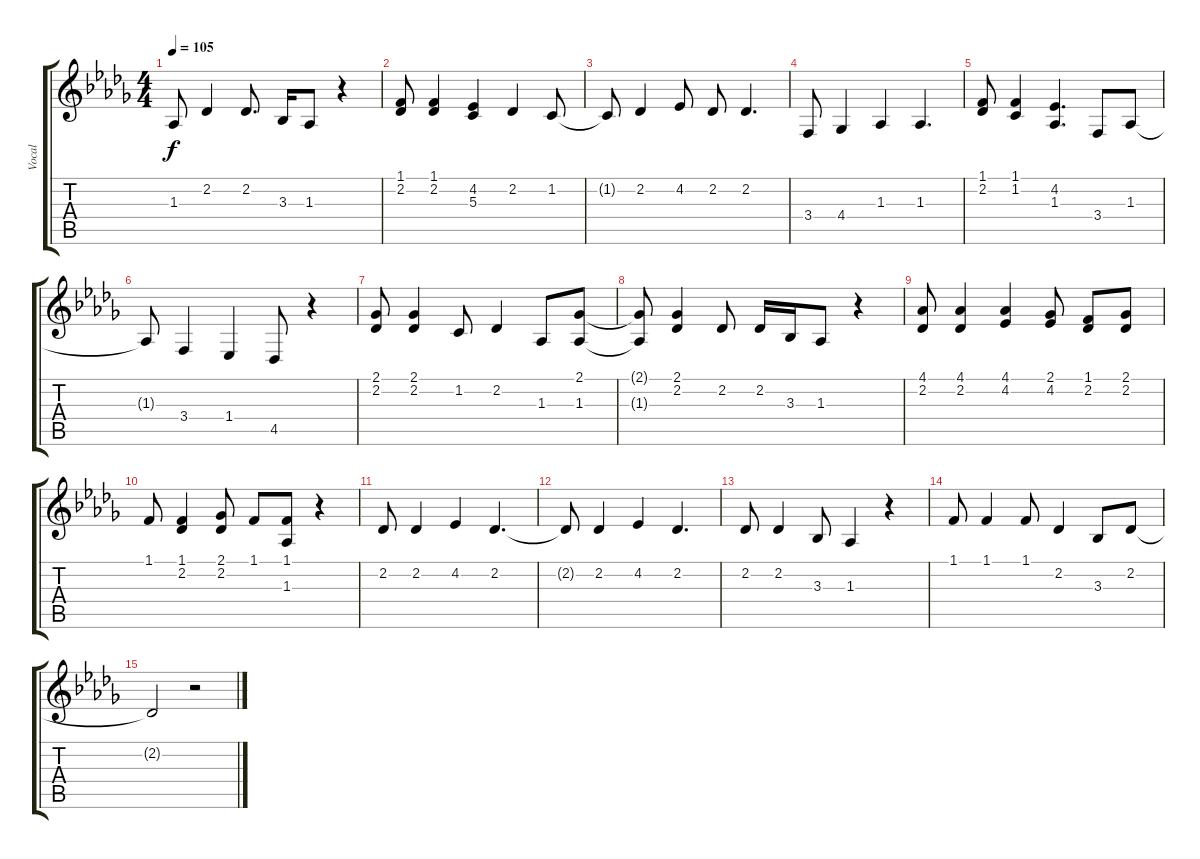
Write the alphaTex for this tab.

\track ("Vocal" "Vocal") {instrument electricgrandpiano}
\staff {score tabs}
\tuning (E4 B3 G3 D3 A2 E2) {hide}
\ts (4 4)
\tempo 105
\clef g2
\ks db
1.3{t}.8{dy f} 2.2.4 2.2.8{d} 3.3.16 1.3.8 r.4 |
(1.1 2.2).8 (1.1 2.2).4 (4.2 5.3).4 2.2.4 1.2.8 |
1.2{t}.8 2.2.4 4.2.8 2.2.8 2.2.4{d} |
3.4.8 4.4.4 1.3.4 1.3.4{d} |
(1.1 2.2).8 (1.1 1.2).4 (4.2 1.3).4{d} 3.4.8 1.3.8 |
1.3{t}.8 3.4.4 1.4.4 4.5.8 r.4 |
(2.1 2.2).8 (2.1 2.2).4 1.2.8 2.2.4 1.3.8 (2.1 1.3).8 |
(2.1{t} 1.3{t}).8 (2.1 2.2).4 2.2.8 2.2.16 3.3.16 1.3.8 r.4 |
(4.1 2.2).8 (4.1 2.2).4 (4.1 4.2).4 (2.1 4.2).8 (1.1 2.2).8 (2.1 2.2).8 |
1.1.8 (1.1 2.2).4 (2.1 2.2).8 1.1.8 (1.1 1.3).8 r.4 |
2.2.8 2.2.4 4.2.4 2.2.4{d} |
2.2{t}.8 2.2.4 4.2.4 2.2.4{d} |
2.2.8 2.2.4 3.3.8 1.3.4 r.4 |
1.1.8 1.1.4 1.1.8 2.2.4 3.3.8 2.2.8 |
2.2{t}.2 r.2
